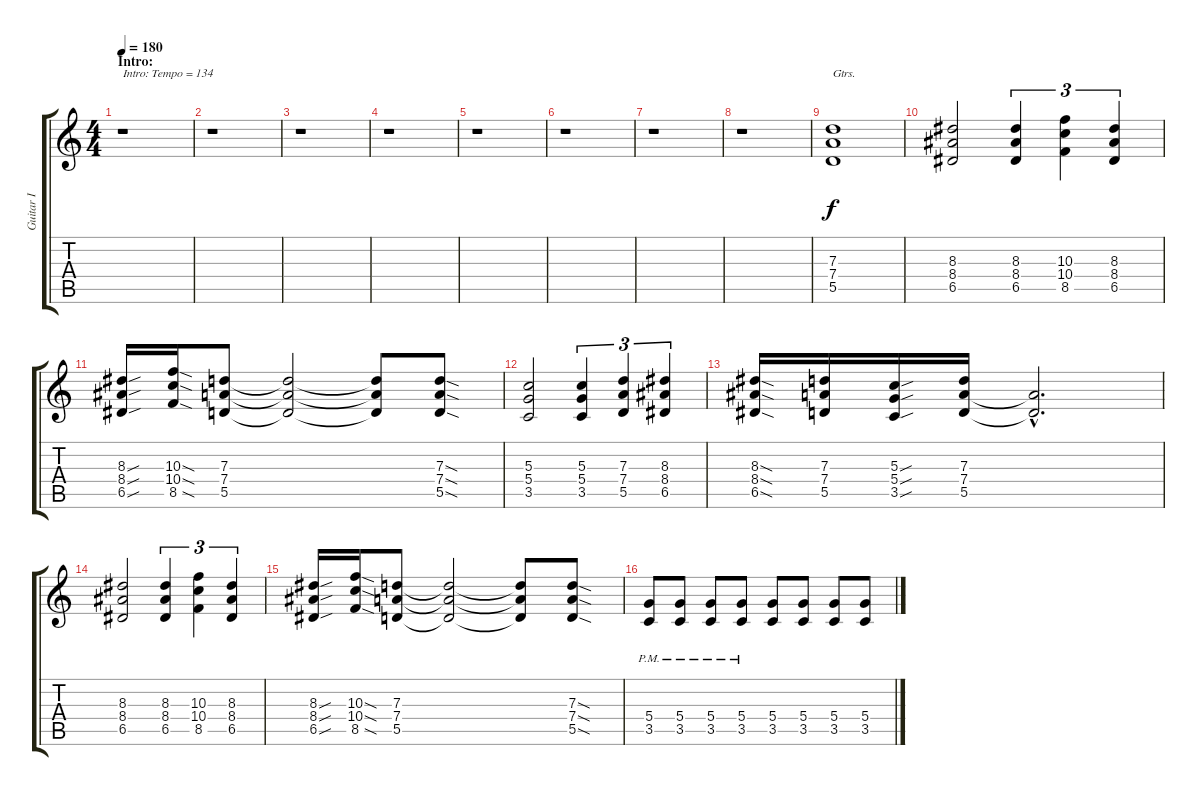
\track ("Guitar I" "Guitar I") {instrument distortionguitar}
\staff {score tabs}
\tuning (E4 B3 G3 D3 A2 E2) {hide}
\ts (4 4)
\section ("" "Intro:")
\tempo 180
\tempo 134
\tempo 180
\clef g2
\ks c
r.1{txt "Intro: Tempo = 134" dy f instrument distortionguitar} |
r.1 |
r.1 |
r.1 |
r.1 |
r.1 |
r.1 |
r.1 |
(7.3 7.4 5.5).1{txt "Gtrs."} |
(8.3 8.4 6.5).2 (8.3 8.4 6.5).4{tu (3 2)} (10.3 10.4 8.5).4{tu (3 2)} (8.3 8.4 6.5).4{tu (3 2)} |
(8.3{sou} 8.4{sou} 6.5{sou}).16 (10.3{sod} 10.4{sod} 8.5{sod}).16 (7.3 7.4 5.5).8 (7.3{t} 7.4{t} 5.5{t}).2 (7.3{t} 7.4{t} 5.5{t}).8 (7.3{sod} 7.4{sod} 5.5{sod}).8 |
(5.3 5.4 3.5).2 (5.3 5.4 3.5).4{tu (3 2)} (7.3 7.4 5.5).4{tu (3 2)} (8.3 8.4 6.5).4{tu (3 2)} |
(8.3{sod} 8.4{sod} 6.5{sod}).16 (7.3 7.4 5.5).16 (5.3{sou} 5.4{sou} 3.5{sou}).16 (7.3 7.4 5.5).16 (7.4{hac t} 5.5{hac t}).2{d} |
(8.3 8.4 6.5).2 (8.3 8.4 6.5).4{tu (3 2)} (10.3 10.4 8.5).4{tu (3 2)} (8.3 8.4 6.5).4{tu (3 2)} |
(8.3{sou} 8.4{sou} 6.5{sou}).16 (10.3{sod} 10.4{sod} 8.5{sod}).16 (7.3 7.4 5.5).8 (7.3{t} 7.4{t} 5.5{t}).2 (7.3{t} 7.4{t} 5.5{t}).8 (7.3{sod} 7.4{sod} 5.5{sod}).8 |
(5.4{pm} 3.5{pm}).8 (5.4{pm} 3.5{pm}).8 (5.4{pm} 3.5{pm}).8 (5.4{pm} 3.5{pm}).8 (5.4 3.5).8 (5.4 3.5).8 (5.4 3.5).8 (5.4 3.5).8
